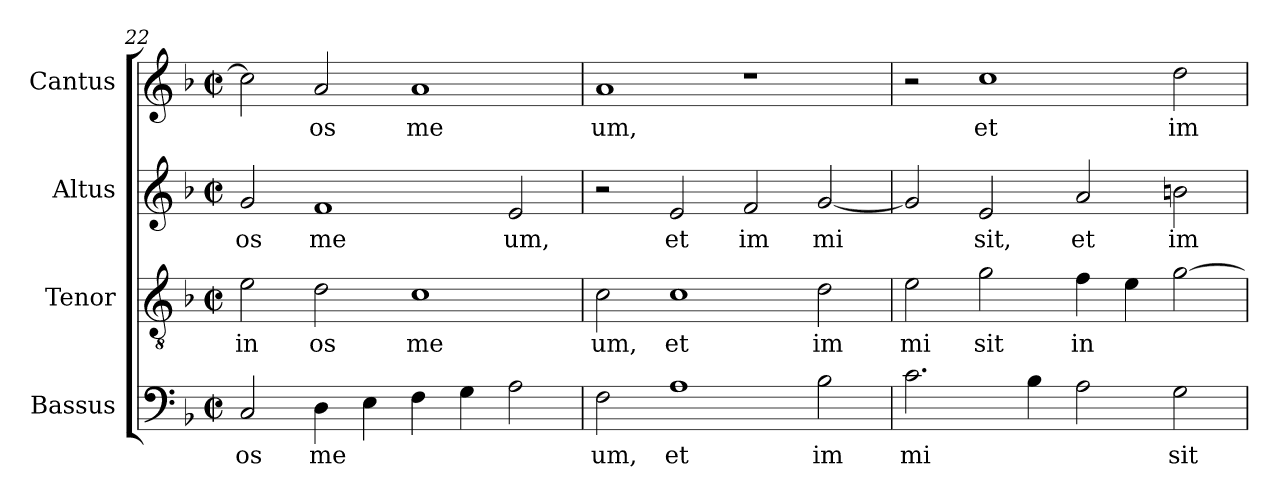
**kern	**text	**kern	**text	**kern	**text	**kern	**text
*part4	*part4	*part3	*part3	*part2	*part2	*part1	*part1
*staff4	*staff4	*staff3	*staff3	*staff2	*staff2	*staff1	*staff1
*I"Bassus	*	*I"Tenor	*	*I"Altus	*	*I"Cantus	*
!!LO:LB:g=z
*clefF4	*	*clefGv2	*	*clefG2	*	*clefG2	*
*k[b-]	*	*k[b-]	*	*k[b-]	*	*k[b-]	*
*F:	*	*F:	*	*F:	*	*F:	*
*M2/2	*	*M2/2	*	*M2/2	*	*M2/2	*
*met(c|)	*	*met(c|)	*	*met(c|)	*	*met(c|)	*
=22	=22	=22	=22	=22	=22	=22	=22
!	!LO:LY:b:cj	!	!LO:LY:b:cj	!	!LO:LY:b:cj	!	!
2C/	os	2e\	in	2g/	os	2cc\]	.
!	!LO:LY:b	!	!LO:LY:b:cj	!	!LO:LY:b:cj	!	!LO:LY:b:cj
4D\	me	2d\	os	1f	me	2a/	os
4E\	.	.	.	.	.	.	.
!	!	!	!LO:LY:b:cj	!	!	!	!LO:LY:b:cj
4F\	.	1c	me	.	.	1a	me
4G\	.	.	.	.	.	.	.
!	!	!	!	!	!LO:LY:b:cj	!	!
2A\	.	.	.	2e/	um,	.	.
=23	=23	=23	=23	=23	=23	=23	=23
!	!LO:LY:b:cj	!	!LO:LY:b:cj	!	!	!	!LO:LY:b:cj
2F\	um,	2c\	um,	2r	.	1a	um,
!	!LO:LY:b:cj	!	!LO:LY:b:cj	!	!LO:LY:b:cj	!	!
1A	et	1c	et	2e/	et	.	.
!	!	!	!	!	!LO:LY:b:cj	!	!
.	.	.	.	2f/	im	1r	.
!	!LO:LY:b:cj	!	!LO:LY:b:cj	!	!LO:LY:b	!	!
2B-\	im	2d\	im	[<2g/	mi	.	.
=24	=24	=24	=24	=24	=24	=24	=24
!	!LO:LY:b	!	!LO:LY:b:cj	!	!	!	!
2.c\	mi	2e\	mi	2g/]	.	2r	.
!	!	!	!LO:LY:b:cj	!	!LO:LY:b:cj	!	!LO:LY:b:cj
.	.	2g\	sit	2e/	sit,	1cc	et
4B-\	.	.	.	.	.	.	.
!	!	!	!LO:LY:b:cj	!	!LO:LY:b:cj	!	!
2A\	.	4f\	in	2a/	et	.	.
.	.	4e\	.	.	.	.	.
!	!LO:LY:b:cj	!	!	!	!LO:LY:b:cj	!	!LO:LY:b:cj
2G\	sit	[>2g\	.	2bn\	im	2dd\	im
=	=	=	=	=	=	=	=
*-	*-	*-	*-	*-	*-	*-	*-
